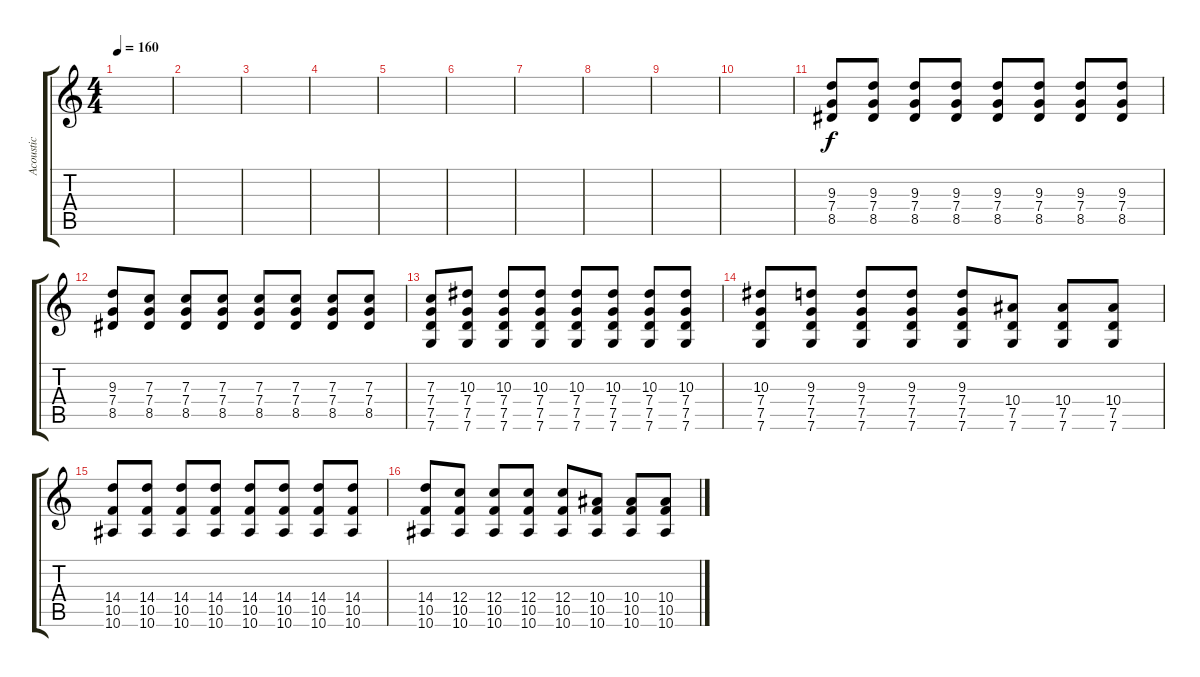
\track ("Acoustic" "Acoustic") {instrument acousticguitarsteel}
\staff {score tabs}
\tuning (D4 A3 F3 C3 G2 C2) {hide}
\ts (4 4)
\tempo 160
\clef g2
\ks c
|
|
|
|
|
|
|
|
|
|
(9.3 7.4 8.5).8 (9.3 7.4 8.5).8 (9.3 7.4 8.5).8 (9.3 7.4 8.5).8 (9.3 7.4 8.5).8 (9.3 7.4 8.5).8 (9.3 7.4 8.5).8 (9.3 7.4 8.5).8 |
(9.3 7.4 8.5).8 (7.3 7.4 8.5).8 (7.3 7.4 8.5).8 (7.3 7.4 8.5).8 (7.3 7.4 8.5).8 (7.3 7.4 8.5).8 (7.3 7.4 8.5).8 (7.3 7.4 8.5).8 |
(7.3 7.4 7.5 7.6).8 (10.3 7.4 7.5 7.6).8 (10.3 7.4 7.5 7.6).8 (10.3 7.4 7.5 7.6).8 (10.3 7.4 7.5 7.6).8 (10.3 7.4 7.5 7.6).8 (10.3 7.4 7.5 7.6).8 (10.3 7.4 7.5 7.6).8 |
(10.3 7.4 7.5 7.6).8 (9.3 7.4 7.5 7.6).8 (9.3 7.4 7.5 7.6).8 (9.3 7.4 7.5 7.6).8 (9.3 7.4 7.5 7.6).8 (10.4 7.5 7.6).8 (10.4 7.5 7.6).8 (10.4 7.5 7.6).8 |
(14.4 10.5 10.6).8 (14.4 10.5 10.6).8 (14.4 10.5 10.6).8 (14.4 10.5 10.6).8 (14.4 10.5 10.6).8 (14.4 10.5 10.6).8 (14.4 10.5 10.6).8 (14.4 10.5 10.6).8 |
(14.4 10.5 10.6).8 (12.4 10.5 10.6).8 (12.4 10.5 10.6).8 (12.4 10.5 10.6).8 (12.4 10.5 10.6).8 (10.4 10.5 10.6).8 (10.4 10.5 10.6).8 (10.4 10.5 10.6).8
